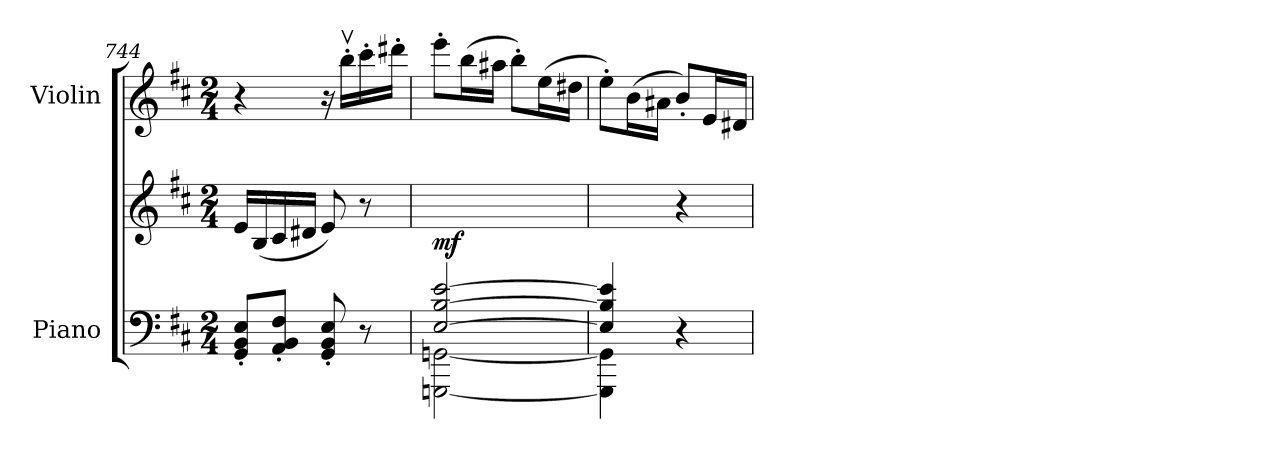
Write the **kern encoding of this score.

**kern	**kern	**dynam	**kern
*part2	*part2	*part2	*part1
*staff3	*staff2	*staff2/3	*staff1
*I"Piano	*	*	*I"Violin
*I'Pno.	*	*	*I'Vln.
*clefF4	*clefG2	*	*clefG2
*k[f#c#]	*k[f#c#]	*	*k[f#c#]
*M2/4	*M2/4	*	*M2/4
=744	=744	=744	=744
8GG/' 8BB/' 8E/'L	16e/LL	.	4r
.	(16B/	.	.
8AA/' 8BB/' 8F#/'J	16c#/	.	.
.	16d#X/JJ	.	.
8GG/' 8BB/' 8E/'	8e/)	.	16r
.	.	.	16bbv'\LL
8r	8r	.	16ccc#'\
.	.	.	16ddd#X'\JJ
!!LO:PB:g=z
=745	=745	=745	=745
*^	*	*	*
!	!	!	!LO:DY:b	!
[2E/ [2B/ [2e/	[2GGGn\ [2GGn\	2ryy	mf	8eee'\L
.	.	.	.	(16bb\L
.	.	.	.	16aa#X\JJ
.	.	.	.	8bb'\L)
.	.	.	.	(16ee\L
.	.	.	.	16dd#X\JJ
=746	=746	=746	=746	=746
4E/] 4B/] 4e/]	4GGG\] 4GG\]	4ryy	.	8ee'\L)
.	.	.	.	(16b\L
.	.	.	.	16a#X\JJ
4ryy	4r	4r	.	8b'/L)
.	.	.	.	16e/L
.	.	.	.	16d#X/JJ
*v	*v	*	*	*
=	=	=	=
*-	*-	*-	*-
